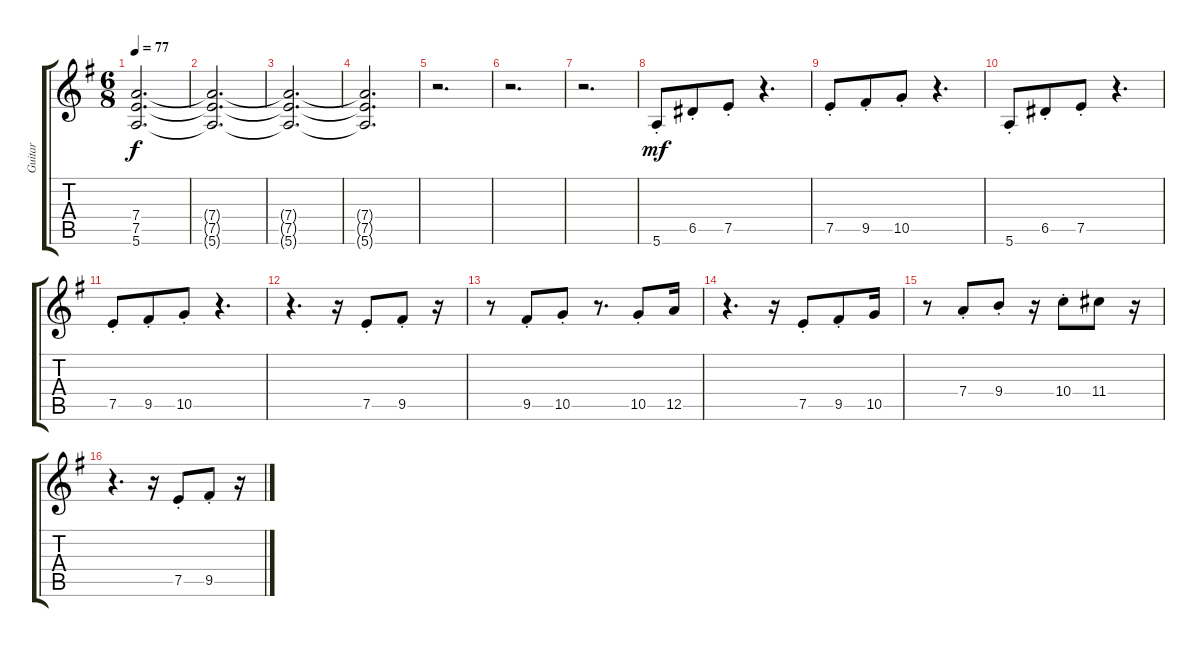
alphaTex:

\track ("Guitar" "Guitar") {instrument distortionguitar}
\staff {score tabs}
\tuning (E4 B3 G3 D3 A2 E2) {hide}
\ts (6 8)
\tempo 77
\clef g2
\ks g
(7.4{t} 7.5{t} 5.6{t}).2{d dy f} |
(7.4{t} 7.5{t} 5.6{t}).2{d} |
(7.4{t} 7.5{t} 5.6{t}).2{d} |
(7.4{t} 7.5{t} 5.6{t}).2{d} |
r.2{d} |
r.2{d} |
r.2{d} |
5.6{st}.8{dy mf} 6.5{st}.8 7.5{st}.8 r.4{d} |
7.5{st}.8 9.5{st}.8 10.5{st}.8 r.4{d} |
5.6{st}.8 6.5{st}.8 7.5{st}.8 r.4{d} |
7.5{st}.8 9.5{st}.8 10.5{st}.8 r.4{d} |
r.4{d} r.16 7.5{st}.8 9.5{st}.8 r.16 |
r.8 9.5{st}.8 10.5{st}.8 r.8{d} 10.5{st}.8 12.5.16 |
r.4{d} r.16 7.5{st}.8 9.5{st}.8 10.5.16 |
r.8 7.4{st}.8 9.4{st}.8 r.16 10.4{st}.8 11.4.8 r.16 |
r.4{d} r.16 7.5{st}.8 9.5{st}.8 r.16
